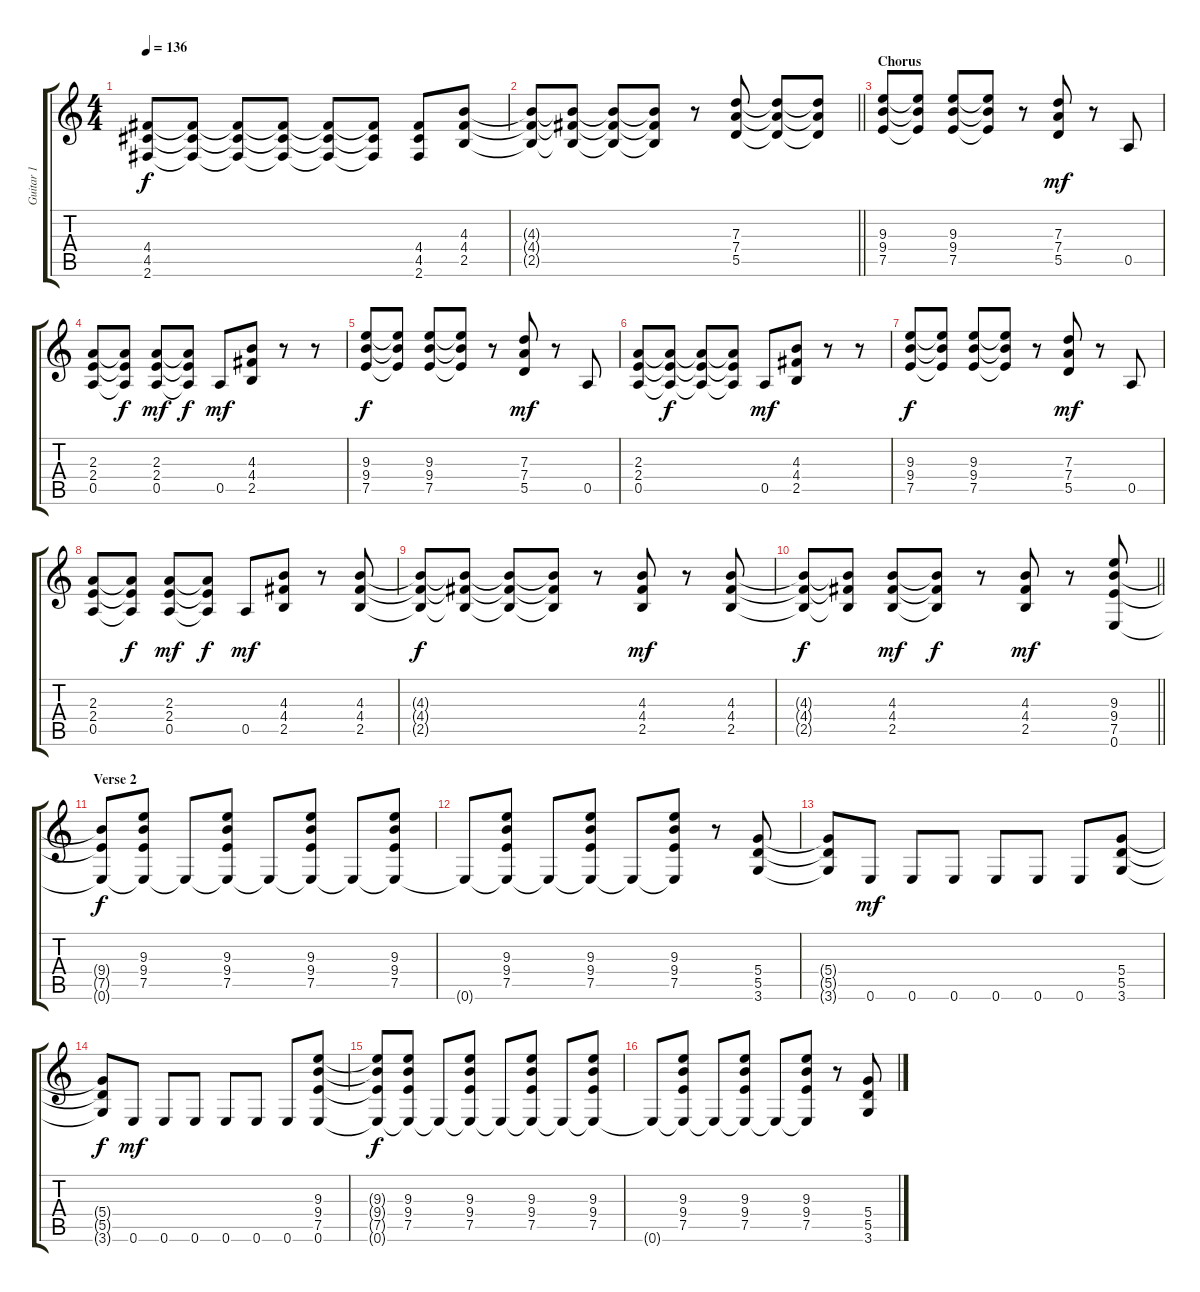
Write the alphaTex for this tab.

\track ("Guitar 1" "Guitar 1") {instrument distortionguitar}
\staff {score tabs}
\tuning (E4 B3 G3 D3 A2 E2) {hide}
\ts (4 4)
\tempo 136
\clef g2
\ks c
(4.4{t} 4.5{t} 2.6{t}).8{dy f} (4.4{t} 4.5{t} 2.6{t}).8 (4.4{t} 4.5{t} 2.6{t}).8 (4.4{t} 4.5{t} 2.6{t}).8 (4.4{t} 4.5{t} 2.6{t}).8 (4.4{t} 4.5{t} 2.6{t}).8 (4.4 4.5 2.6).8 (4.3 4.4 2.5).8 |
\barLineRight lightlight
(4.3{t} 4.4{t} 2.5{t}).8 (4.3{t} 4.4{t} 2.5{t}).8 (4.3{t} 4.4{t} 2.5{t}).8 (4.3{t} 4.4{t} 2.5{t}).8 r.8 (7.3 7.4 5.5).8 (7.3{t} 7.4{t} 5.5{t}).8 (7.3{t} 7.4{t} 5.5{t}).8 |
\section ("" "Chorus")
(9.3 9.4 7.5).8 (9.3{t} 9.4{t} 7.5{t}).8 (9.3 9.4 7.5).8 (9.3{t} 9.4{t} 7.5{t}).8 r.8 (7.3 7.4 5.5).8{dy mf} r.8 0.5.8 |
(2.3 2.4 0.5).8 (2.3{t} 2.4{t} 0.5{t}).8{dy f} (2.3 2.4 0.5).8{dy mf} (2.3{t} 2.4{t} 0.5{t}).8{dy f} 0.5.8{dy mf} (4.3 4.4 2.5).8 r.8 r.8 |
(9.3 9.4 7.5).8{dy f} (9.3{t} 9.4{t} 7.5{t}).8 (9.3 9.4 7.5).8 (9.3{t} 9.4{t} 7.5{t}).8 r.8 (7.3 7.4 5.5).8{dy mf} r.8 0.5.8 |
(2.3 2.4 0.5).8 (2.3{t} 2.4{t} 0.5{t}).8{dy f} (2.3{t} 2.4{t} 0.5{t}).8 (2.3{t} 2.4{t} 0.5{t}).8 0.5.8{dy mf} (4.3 4.4 2.5).8 r.8 r.8 |
(9.3 9.4 7.5).8{dy f} (9.3{t} 9.4{t} 7.5{t}).8 (9.3 9.4 7.5).8 (9.3{t} 9.4{t} 7.5{t}).8 r.8 (7.3 7.4 5.5).8{dy mf} r.8 0.5.8 |
(2.3 2.4 0.5).8 (2.3{t} 2.4{t} 0.5{t}).8{dy f} (2.3 2.4 0.5).8{dy mf} (2.3{t} 2.4{t} 0.5{t}).8{dy f} 0.5.8{dy mf} (4.3 4.4 2.5).8 r.8 (4.3 4.4 2.5).8 |
(4.3{t} 4.4{t} 2.5{t}).8{dy f} (4.3{t} 4.4{t} 2.5{t}).8 (4.3{t} 4.4{t} 2.5{t}).8 (4.3{t} 4.4{t} 2.5{t}).8 r.8 (4.3 4.4 2.5).8{dy mf} r.8 (4.3 4.4 2.5).8 |
\barLineRight lightlight
(4.3{t} 4.4{t} 2.5{t}).8{dy f} (4.3{t} 4.4{t} 2.5{t}).8 (4.3 4.4 2.5).8{dy mf} (4.3{t} 4.4{t} 2.5{t}).8{dy f} r.8 (4.3 4.4 2.5).8{dy mf} r.8 (9.3 9.4 7.5 0.6).8 |
\section ("" "Verse 2")
(9.4{t} 7.5{t} 0.6{t}).8{dy f} (9.3 9.4 7.5 0.6{t}).8 0.6{t}.8 (9.3 9.4 7.5 0.6{t}).8 0.6{t}.8 (9.3 9.4 7.5 0.6{t}).8 0.6{t}.8 (9.3 9.4 7.5 0.6{t}).8 |
0.6{t}.8 (9.3 9.4 7.5 0.6{t}).8 0.6{t}.8 (9.3 9.4 7.5 0.6{t}).8 0.6{t}.8 (9.3 9.4 7.5 0.6{t}).8 r.8 (5.4 5.5 3.6).8 |
(5.4{t} 5.5{t} 3.6{t}).8 0.6.8{dy mf} 0.6.8 0.6.8 0.6.8 0.6.8 0.6.8 (5.4 5.5 3.6).8 |
(5.4{t} 5.5{t} 3.6{t}).8{dy f} 0.6.8{dy mf} 0.6.8 0.6.8 0.6.8 0.6.8 0.6.8 (9.3 9.4 7.5 0.6).8 |
(9.3{t} 9.4{t} 7.5{t} 0.6{t}).8{dy f} (9.3 9.4 7.5 0.6{t}).8 0.6{t}.8 (9.3 9.4 7.5 0.6{t}).8 0.6{t}.8 (9.3 9.4 7.5 0.6{t}).8 0.6{t}.8 (9.3 9.4 7.5 0.6{t}).8 |
0.6{t}.8 (9.3 9.4 7.5 0.6{t}).8 0.6{t}.8 (9.3 9.4 7.5 0.6{t}).8 0.6{t}.8 (9.3 9.4 7.5 0.6{t}).8 r.8 (5.4 5.5 3.6).8
